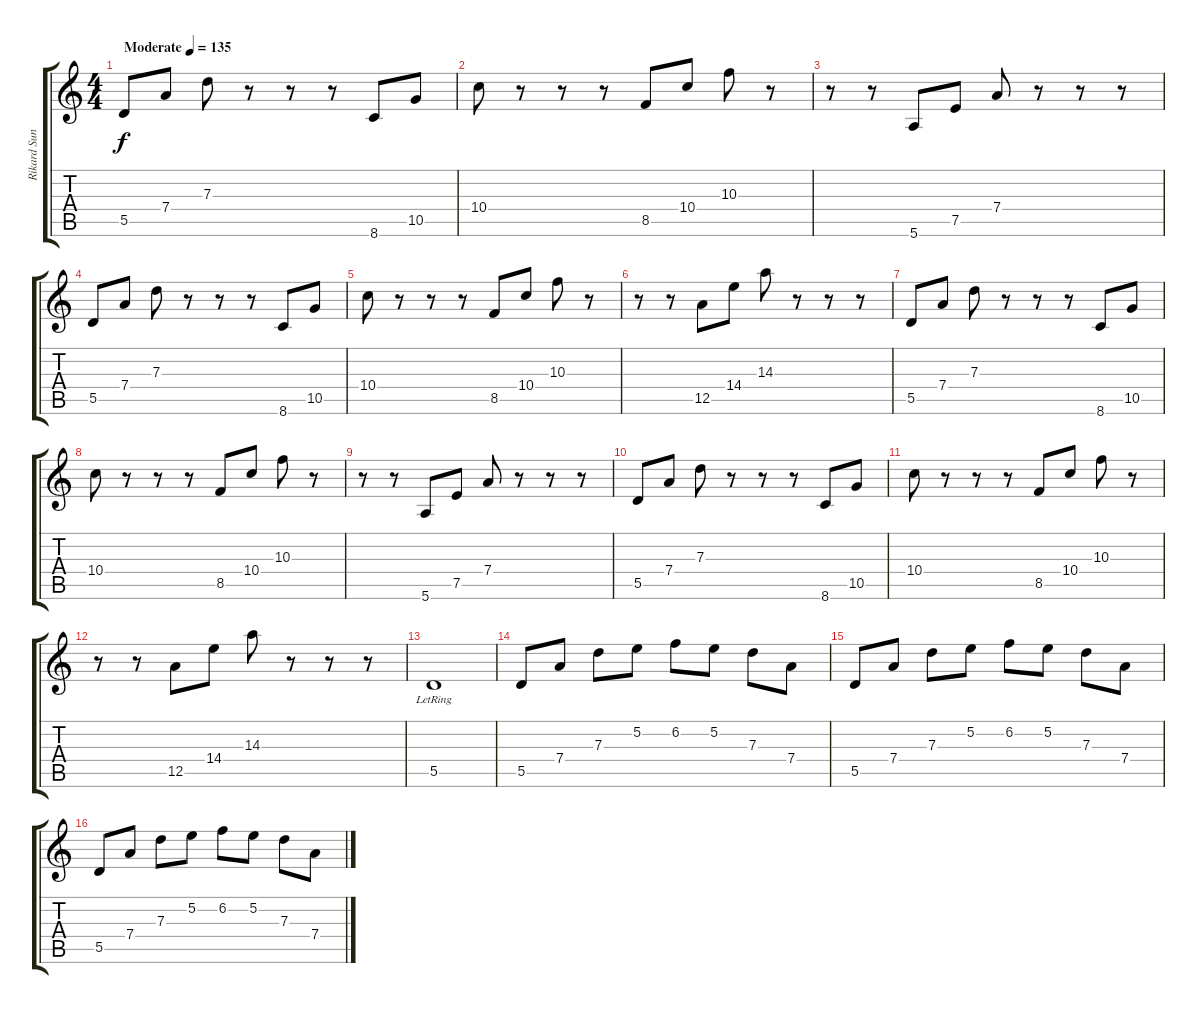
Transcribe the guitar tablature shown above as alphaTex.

\track ("Rikard Sunden" "Rikard Sun") {instrument acousticguitarnylon}
\staff {score tabs}
\tuning (E4 B3 G3 D3 A2 E2) {hide}
\ts (4 4)
\tempo (135 "Moderate")
\clef g2
\ks c
5.5.8{dy f instrument acousticguitarnylon} 7.4.8 7.3.8 r.8 r.8 r.8 8.6.8 10.5.8 |
10.4.8 r.8 r.8 r.8 8.5.8 10.4.8 10.3.8 r.8 |
r.8 r.8 5.6.8 7.5.8 7.4.8 r.8 r.8 r.8 |
5.5.8 7.4.8 7.3.8 r.8 r.8 r.8 8.6.8 10.5.8 |
10.4.8 r.8 r.8 r.8 8.5.8 10.4.8 10.3.8 r.8 |
r.8 r.8 12.5.8 14.4.8 14.3.8 r.8 r.8 r.8 |
5.5.8 7.4.8 7.3.8 r.8 r.8 r.8 8.6.8 10.5.8 |
10.4.8 r.8 r.8 r.8 8.5.8 10.4.8 10.3.8 r.8 |
r.8 r.8 5.6.8 7.5.8 7.4.8 r.8 r.8 r.8 |
5.5.8 7.4.8 7.3.8 r.8 r.8 r.8 8.6.8 10.5.8 |
10.4.8 r.8 r.8 r.8 8.5.8 10.4.8 10.3.8 r.8 |
r.8 r.8 12.5.8 14.4.8 14.3.8 r.8 r.8 r.8 |
5.5{lr}.1 |
5.5.8 7.4.8 7.3.8 5.2.8 6.2.8 5.2.8 7.3.8 7.4.8 |
5.5.8 7.4.8 7.3.8 5.2.8 6.2.8 5.2.8 7.3.8 7.4.8 |
5.5.8 7.4.8 7.3.8 5.2.8 6.2.8 5.2.8 7.3.8 7.4.8
